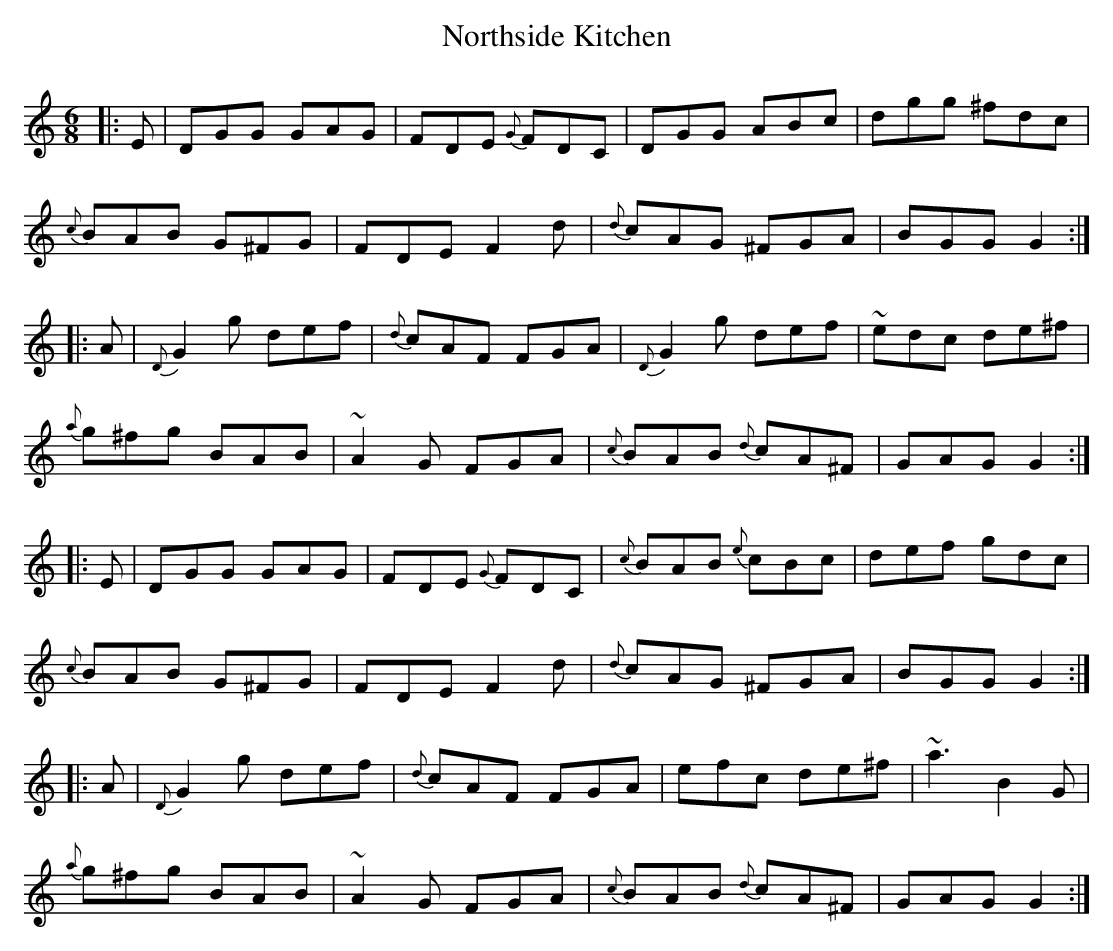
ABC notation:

X:1
T: Northside Kitchen
M: 6/8
L: 1/8
K: G Mixolydian
|: E |\
DGG GAG | FDE {G}FDC | DGG ABc | dgg ^fdc |
{c}BAB G^FG | FDE F2 d | {d} cAG ^FGA | BGG G2 :|
|: A |\
{D}G2 g def | {d}cAF FGA | {D}G2 g def | ~edc de^f |
{a}g^fg BAB | ~A2 G FGA | {c}BAB {d}cA^F | GAG G2 :|
|: E |\
DGG GAG | FDE {G}FDC | {c} BAB {e}cBc | def gdc |
{c}BAB G^FG | FDE F2 d | {d} cAG ^FGA | BGG G2 :|
|: A |\
{D}G2 g def | {d}cAF FGA | efc de^f | ~a3 B2 G |
{a}g^fg BAB | ~A2 G FGA | {c}BAB {d}cA^F | GAG G2 :|
